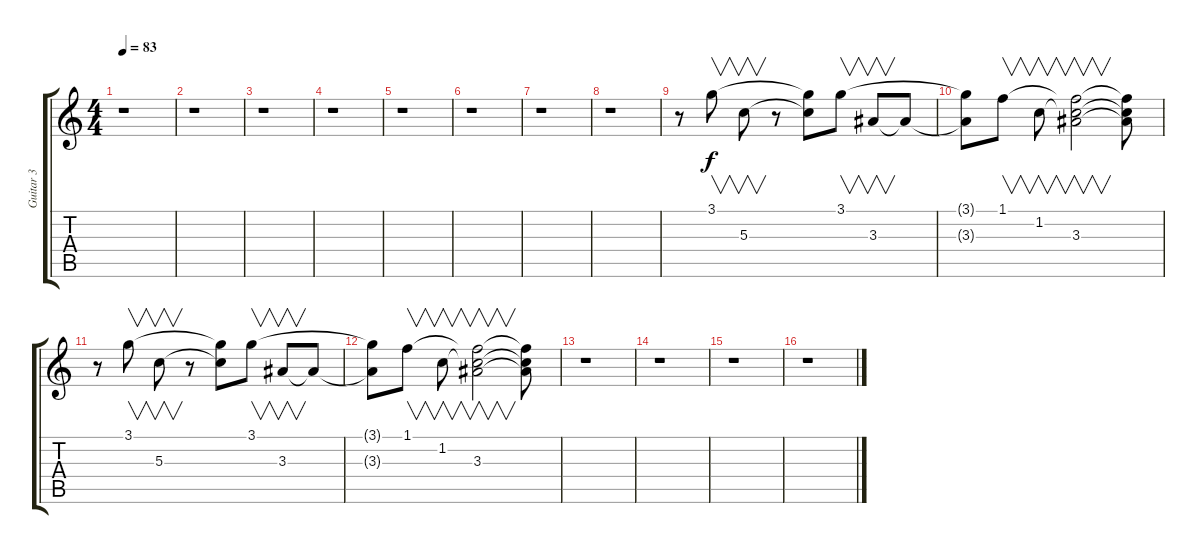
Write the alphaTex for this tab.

\track ("Guitar 3" "Guitar 3") {instrument electricguitarjazz}
\staff {score tabs}
\tuning (E4 B3 G3 D3 A2 D2) {hide}
\ts (4 4)
\tempo 83
\clef g2
\ks c
r.1{dy f} |
r.1 |
r.1 |
r.1 |
r.1 |
r.1 |
r.1 |
r.1 |
r.8 3.1.8{v} 5.3.8{v} r.8 (3.1{t} 5.3{t}).8 3.1.8{v} 3.3.8{v} 3.3{t}.8 |
(3.1{t} 3.3{t}).8 1.1.8{v} 1.2.8{v} (1.1{t} 1.2{t} 3.3).2{v} (1.1{t} 1.2{t} 3.3{t}).8 |
r.8 3.1.8{v} 5.3.8{v} r.8 (3.1{t} 5.3{t}).8 3.1.8{v} 3.3.8{v} 3.3{t}.8 |
(3.1{t} 3.3{t}).8 1.1.8{v} 1.2.8{v} (1.1{t} 1.2{t} 3.3).2{v} (1.1{t} 1.2{t} 3.3{t}).8 |
r.1 |
r.1 |
r.1 |
r.1
